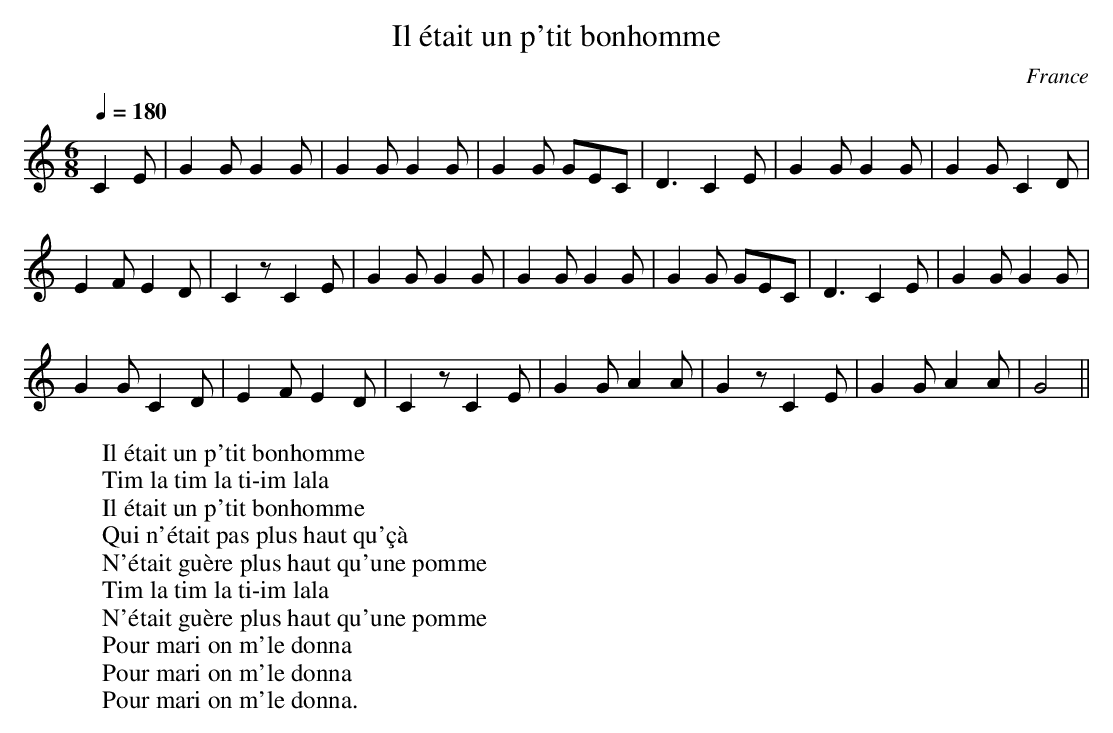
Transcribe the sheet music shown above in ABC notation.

X:1
T:Il était un p'tit bonhomme
O:France
M:6/8
Q:1/4=180
K:C
C2 E|G2 GG2 G|G2 GG2 G|G2 G GEC|D3 C2E|G2 GG2 G|G2 GC2 D|
E2 FE2D|C2 z C2E|G2 GG2 G|G2 GG2 G|G2 G GEC|D3 C2 E|G2 GG2 G|
G2 G C2D|E2 FE2D|C2 z C2E|G2 G A2A|G2 z C2E|G2 G A2A|G4||
W:Il était un p'tit bonhomme
W:Tim la tim la ti-im lala
W:Il était un p'tit bonhomme
W:Qui n'était pas plus haut qu'çà
W:N'était guère plus haut qu'une pomme
W:Tim la tim la ti-im lala
W:N'était guère plus haut qu'une pomme
W:Pour mari on m'le donna
W:Pour mari on m'le donna
W:Pour mari on m'le donna.
